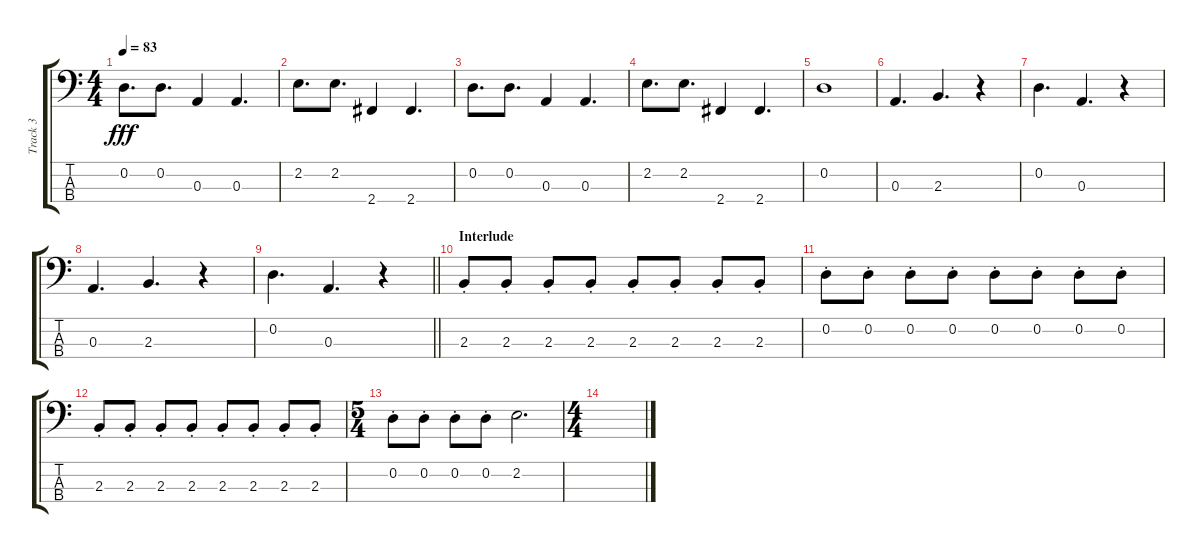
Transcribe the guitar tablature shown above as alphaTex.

\track ("Track 3" "Track 3") {instrument electricbassfinger}
\staff {score tabs}
\tuning (G2 D2 A1 E1) {hide}
\ts (4 4)
\tempo 83
\clef f4
\ks c
0.2.8{d dy fff} 0.2.8{d} 0.3.4 0.3.4{d} |
2.2.8{d} 2.2.8{d} 2.4.4 2.4.4{d} |
0.2.8{d} 0.2.8{d} 0.3.4 0.3.4{d} |
2.2.8{d} 2.2.8{d} 2.4.4 2.4.4{d} |
0.2.1 |
0.3.4{d} 2.3.4{d} r.4 |
0.2.4{d} 0.3.4{d} r.4 |
0.3.4{d} 2.3.4{d} r.4 |
\barLineRight lightlight
0.2.4{d} 0.3.4{d} r.4 |
\section ("" "Interlude")
2.3{st}.8 2.3{st}.8 2.3{st}.8 2.3{st}.8 2.3{st}.8 2.3{st}.8 2.3{st}.8 2.3{st}.8 |
0.2{st}.8 0.2{st}.8 0.2{st}.8 0.2{st}.8 0.2{st}.8 0.2{st}.8 0.2{st}.8 0.2{st}.8 |
2.3{st}.8 2.3{st}.8 2.3{st}.8 2.3{st}.8 2.3{st}.8 2.3{st}.8 2.3{st}.8 2.3{st}.8 |
\ts (5 4)
0.2{st}.8 0.2{st}.8 0.2{st}.8 0.2{st}.8 2.2.2{d} |
\ts (4 4)
